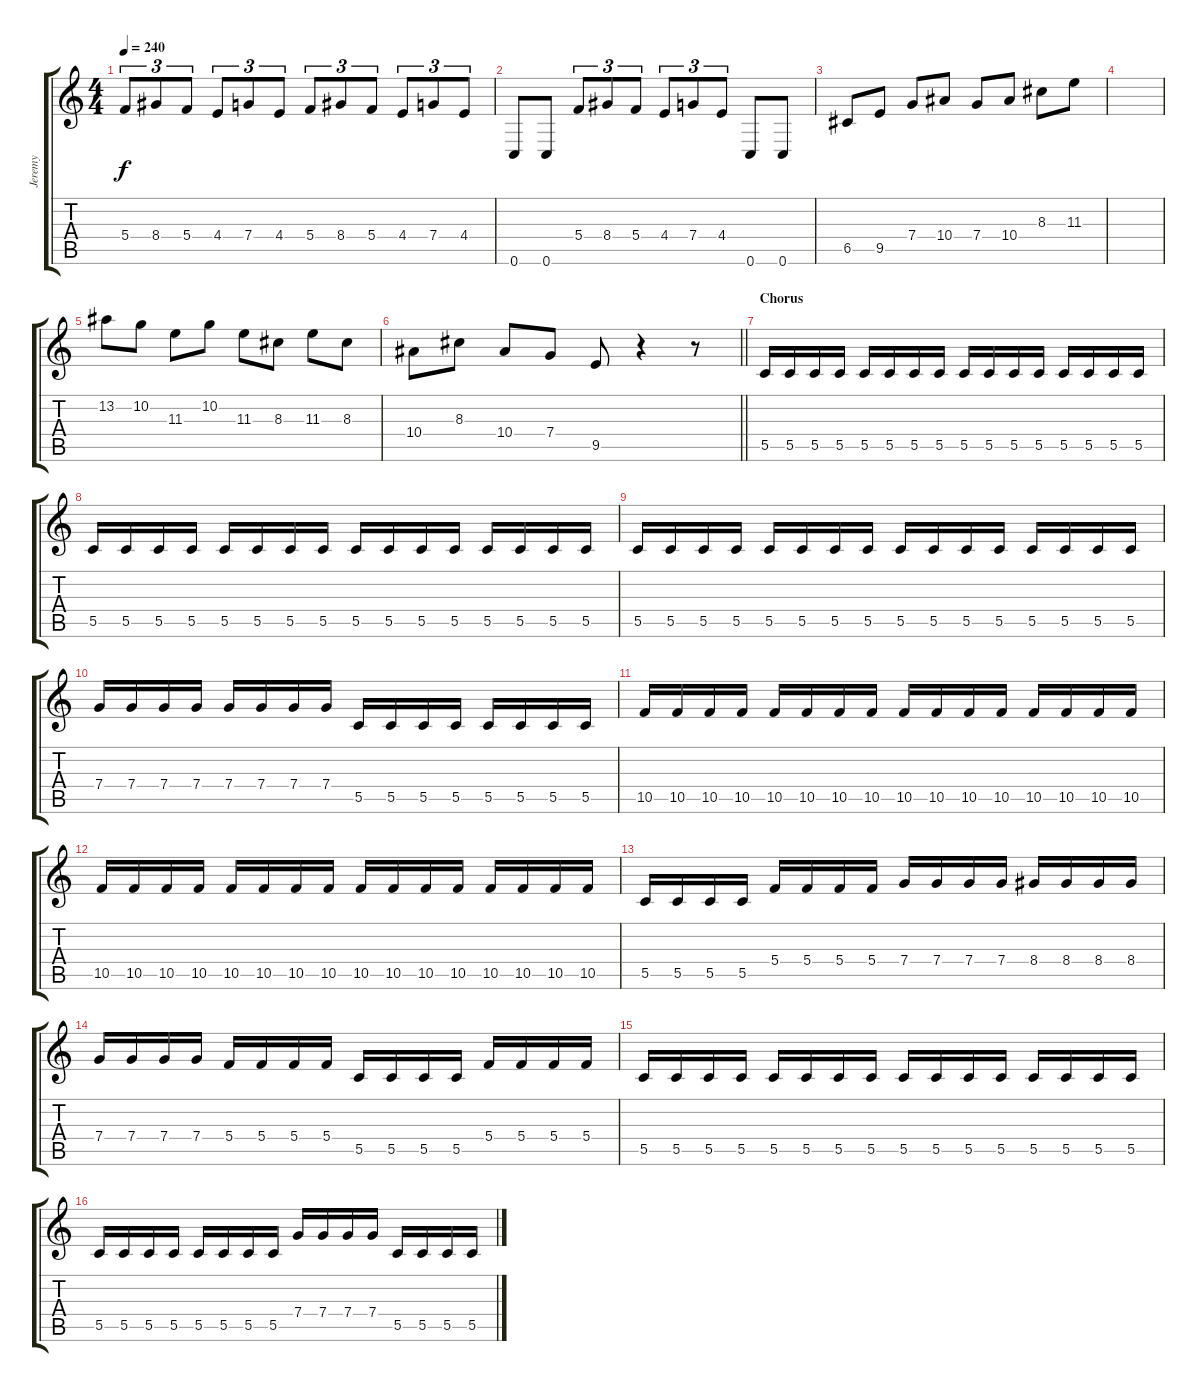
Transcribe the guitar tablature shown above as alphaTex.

\track ("Jeremy" "Jeremy") {instrument electricbasspick}
\staff {score tabs}
\tuning (D4 A3 F3 C3 G2 C2) {hide}
\ts (4 4)
\tempo 240
\clef g2
\ks c
5.4.8{tu (3 2) dy f} 8.4.8{tu (3 2)} 5.4.8{tu (3 2)} 4.4.8{tu (3 2)} 7.4.8{tu (3 2)} 4.4.8{tu (3 2)} 5.4.8{tu (3 2)} 8.4.8{tu (3 2)} 5.4.8{tu (3 2)} 4.4.8{tu (3 2)} 7.4.8{tu (3 2)} 4.4.8{tu (3 2)} |
0.6.8 0.6.8 5.4.8{tu (3 2)} 8.4.8{tu (3 2)} 5.4.8{tu (3 2)} 4.4.8{tu (3 2)} 7.4.8{tu (3 2)} 4.4.8{tu (3 2)} 0.6.8 0.6.8 |
6.5.8 9.5.8 7.4.8 10.4.8 7.4.8 10.4.8 8.3.8 11.3.8 |
|
13.2.8 10.2.8 11.3.8 10.2.8 11.3.8 8.3.8 11.3.8 8.3.8 |
\barLineRight lightlight
10.4.8 8.3.8 10.4.8 7.4.8 9.5.8 r.4 r.8 |
\section ("" "Chorus")
5.5.16 5.5.16 5.5.16 5.5.16 5.5.16 5.5.16 5.5.16 5.5.16 5.5.16 5.5.16 5.5.16 5.5.16 5.5.16 5.5.16 5.5.16 5.5.16 |
5.5.16 5.5.16 5.5.16 5.5.16 5.5.16 5.5.16 5.5.16 5.5.16 5.5.16 5.5.16 5.5.16 5.5.16 5.5.16 5.5.16 5.5.16 5.5.16 |
5.5.16 5.5.16 5.5.16 5.5.16 5.5.16 5.5.16 5.5.16 5.5.16 5.5.16 5.5.16 5.5.16 5.5.16 5.5.16 5.5.16 5.5.16 5.5.16 |
7.4.16 7.4.16 7.4.16 7.4.16 7.4.16 7.4.16 7.4.16 7.4.16 5.5.16 5.5.16 5.5.16 5.5.16 5.5.16 5.5.16 5.5.16 5.5.16 |
10.5.16 10.5.16 10.5.16 10.5.16 10.5.16 10.5.16 10.5.16 10.5.16 10.5.16 10.5.16 10.5.16 10.5.16 10.5.16 10.5.16 10.5.16 10.5.16 |
10.5.16 10.5.16 10.5.16 10.5.16 10.5.16 10.5.16 10.5.16 10.5.16 10.5.16 10.5.16 10.5.16 10.5.16 10.5.16 10.5.16 10.5.16 10.5.16 |
5.5.16 5.5.16 5.5.16 5.5.16 5.4.16 5.4.16 5.4.16 5.4.16 7.4.16 7.4.16 7.4.16 7.4.16 8.4.16 8.4.16 8.4.16 8.4.16 |
7.4.16 7.4.16 7.4.16 7.4.16 5.4.16 5.4.16 5.4.16 5.4.16 5.5.16 5.5.16 5.5.16 5.5.16 5.4.16 5.4.16 5.4.16 5.4.16 |
5.5.16 5.5.16 5.5.16 5.5.16 5.5.16 5.5.16 5.5.16 5.5.16 5.5.16 5.5.16 5.5.16 5.5.16 5.5.16 5.5.16 5.5.16 5.5.16 |
5.5.16 5.5.16 5.5.16 5.5.16 5.5.16 5.5.16 5.5.16 5.5.16 7.4.16 7.4.16 7.4.16 7.4.16 5.5.16 5.5.16 5.5.16 5.5.16
